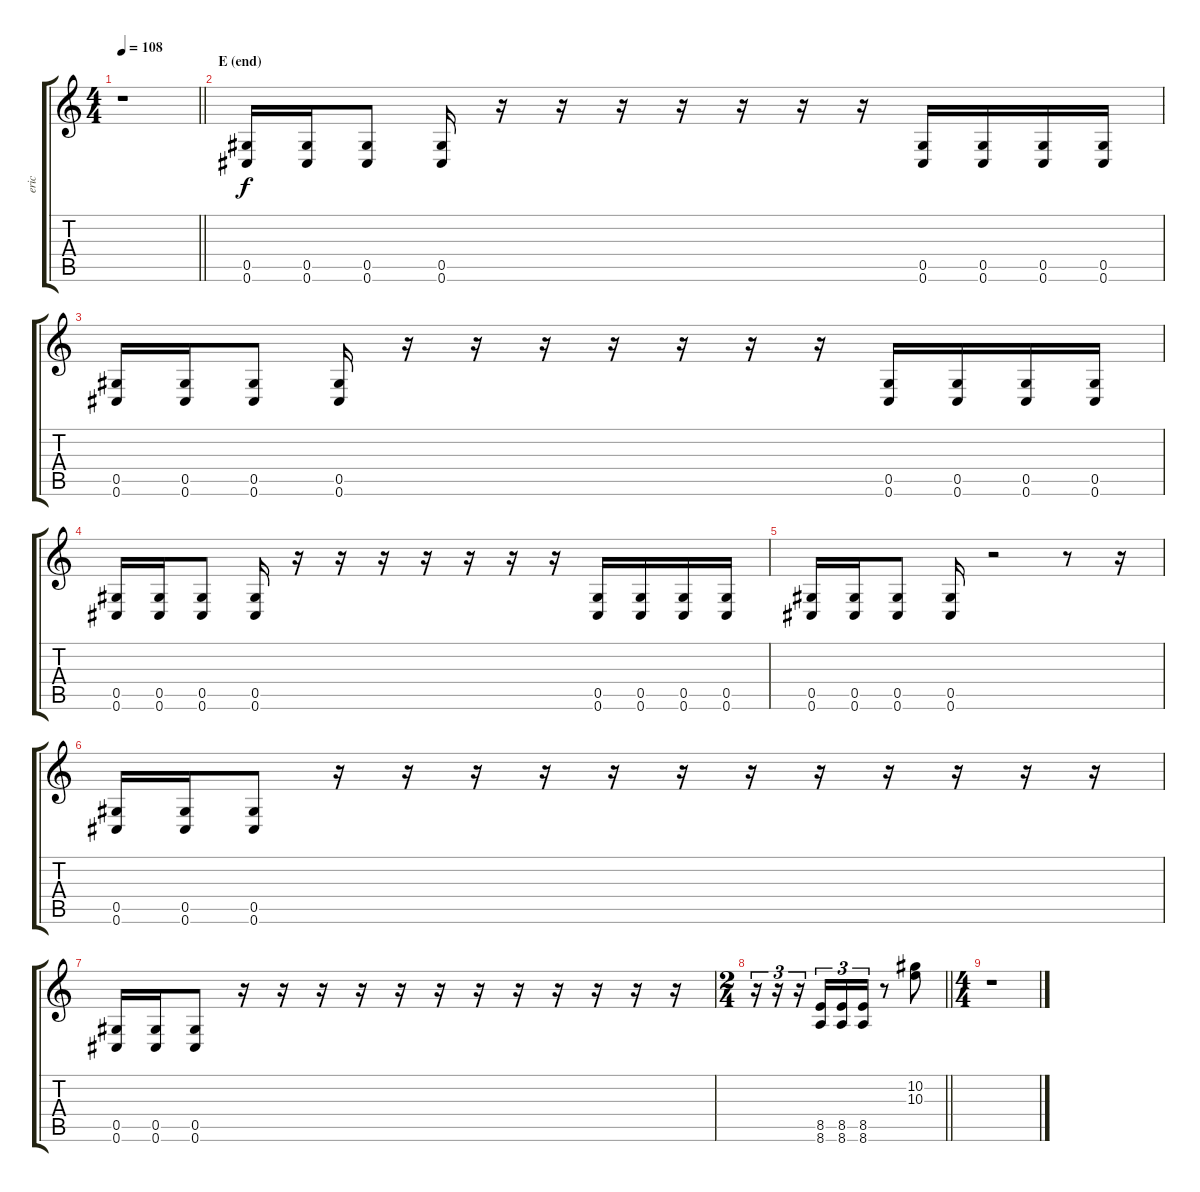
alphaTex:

\track ("eric" "eric") {instrument distortionguitar}
\staff {score tabs}
\tuning (Eb4 Bb3 Gb3 Db3 Ab2 Db2) {hide}
\ts (4 4)
\tempo 108
\clef g2
\barLineRight lightlight
\ks c
r.1{dy f} |
\section ("" "E (end)")
(0.5 0.6).16 (0.5 0.6).16 (0.5 0.6).8 (0.5 0.6).16 r.16 r.16 r.16 r.16 r.16 r.16 r.16 (0.5 0.6).16 (0.5 0.6).16 (0.5 0.6).16 (0.5 0.6).16 |
(0.5 0.6).16 (0.5 0.6).16 (0.5 0.6).8 (0.5 0.6).16 r.16 r.16 r.16 r.16 r.16 r.16 r.16 (0.5 0.6).16 (0.5 0.6).16 (0.5 0.6).16 (0.5 0.6).16 |
(0.5 0.6).16 (0.5 0.6).16 (0.5 0.6).8 (0.5 0.6).16 r.16 r.16 r.16 r.16 r.16 r.16 r.16 (0.5 0.6).16 (0.5 0.6).16 (0.5 0.6).16 (0.5 0.6).16 |
(0.5 0.6).16 (0.5 0.6).16 (0.5 0.6).8 (0.5 0.6).16 r.2 r.8 r.16 |
(0.5 0.6).16 (0.5 0.6).16 (0.5 0.6).8 r.16 r.16 r.16 r.16 r.16 r.16 r.16 r.16 r.16 r.16 r.16 r.16 |
(0.5 0.6).16 (0.5 0.6).16 (0.5 0.6).8 r.16 r.16 r.16 r.16 r.16 r.16 r.16 r.16 r.16 r.16 r.16 r.16 |
\ts (2 4)
\barLineRight lightlight
r.16{tu (3 2)} r.16{tu (3 2)} r.16{tu (3 2)} (8.5 8.6).16{tu (3 2)} (8.5 8.6).16{tu (3 2)} (8.5 8.6).16{tu (3 2)} r.8 (10.2 10.3).8 |
\ts (4 4)
r.1
